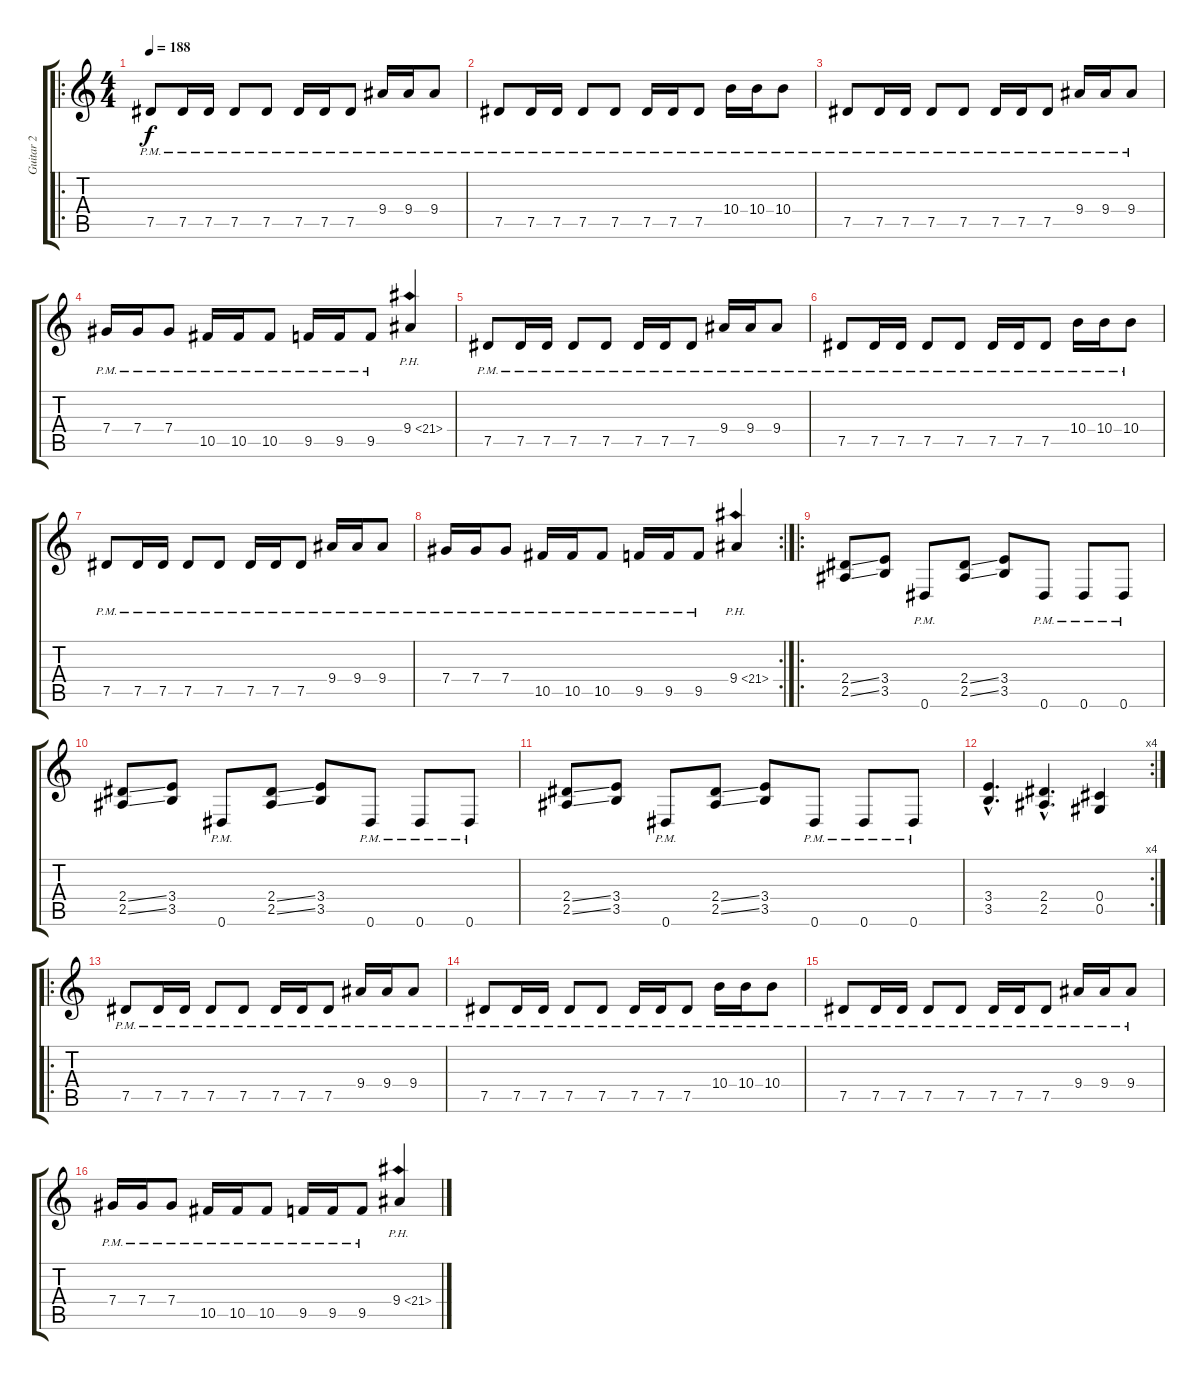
\track ("Guitar 2" "Guitar 2") {instrument distortionguitar}
\staff {score tabs}
\tuning (Eb4 Bb3 Gb3 Db3 Ab2 Eb2) {hide}
\ro
\ts (4 4)
\tempo 188
\clef g2
\ks c
7.5{pm}.8{dy f} 7.5{pm}.16 7.5{pm}.16 7.5{pm}.8 7.5{pm}.8 7.5{pm}.16 7.5{pm}.16 7.5{pm}.8 9.4{pm}.16 9.4{pm}.16 9.4{pm}.8 |
7.5{pm}.8 7.5{pm}.16 7.5{pm}.16 7.5{pm}.8 7.5{pm}.8 7.5{pm}.16 7.5{pm}.16 7.5{pm}.8 10.4{pm}.16 10.4{pm}.16 10.4{pm}.8 |
7.5{pm}.8 7.5{pm}.16 7.5{pm}.16 7.5{pm}.8 7.5{pm}.8 7.5{pm}.16 7.5{pm}.16 7.5{pm}.8 9.4{pm}.16 9.4{pm}.16 9.4{pm}.8 |
7.4{pm}.16 7.4{pm}.16 7.4{pm}.8 10.5{pm}.16 10.5{pm}.16 10.5{pm}.8 9.5{pm}.16 9.5{pm}.16 9.5{pm}.8 9.4{ph 12}.4 |
7.5{pm}.8 7.5{pm}.16 7.5{pm}.16 7.5{pm}.8 7.5{pm}.8 7.5{pm}.16 7.5{pm}.16 7.5{pm}.8 9.4{pm}.16 9.4{pm}.16 9.4{pm}.8 |
7.5{pm}.8 7.5{pm}.16 7.5{pm}.16 7.5{pm}.8 7.5{pm}.8 7.5{pm}.16 7.5{pm}.16 7.5{pm}.8 10.4{pm}.16 10.4{pm}.16 10.4{pm}.8 |
7.5{pm}.8 7.5{pm}.16 7.5{pm}.16 7.5{pm}.8 7.5{pm}.8 7.5{pm}.16 7.5{pm}.16 7.5{pm}.8 9.4{pm}.16 9.4{pm}.16 9.4{pm}.8 |
\rc 2
7.4{pm}.16 7.4{pm}.16 7.4{pm}.8 10.5{pm}.16 10.5{pm}.16 10.5{pm}.8 9.5{pm}.16 9.5{pm}.16 9.5{pm}.8 9.4{ph 12}.4 |
\ro
(2.4{ss} 2.5{ss}).8 (3.4 3.5).8 0.6{pm}.8 (2.4{ss} 2.5{ss}).8 (3.4 3.5).8 0.6{pm}.8 0.6{pm}.8 0.6{pm}.8 |
(2.4{ss} 2.5{ss}).8 (3.4 3.5).8 0.6{pm}.8 (2.4{ss} 2.5{ss}).8 (3.4 3.5).8 0.6{pm}.8 0.6{pm}.8 0.6{pm}.8 |
(2.4{ss} 2.5{ss}).8 (3.4 3.5).8 0.6{pm}.8 (2.4{ss} 2.5{ss}).8 (3.4 3.5).8 0.6{pm}.8 0.6{pm}.8 0.6{pm}.8 |
\rc 4
(3.4{hac} 3.5{hac}).4{d} (2.4{hac} 2.5{hac}).4{d} (0.4 0.5).4 |
\ro
7.5{pm}.8 7.5{pm}.16 7.5{pm}.16 7.5{pm}.8 7.5{pm}.8 7.5{pm}.16 7.5{pm}.16 7.5{pm}.8 9.4{pm}.16 9.4{pm}.16 9.4{pm}.8 |
7.5{pm}.8 7.5{pm}.16 7.5{pm}.16 7.5{pm}.8 7.5{pm}.8 7.5{pm}.16 7.5{pm}.16 7.5{pm}.8 10.4{pm}.16 10.4{pm}.16 10.4{pm}.8 |
7.5{pm}.8 7.5{pm}.16 7.5{pm}.16 7.5{pm}.8 7.5{pm}.8 7.5{pm}.16 7.5{pm}.16 7.5{pm}.8 9.4{pm}.16 9.4{pm}.16 9.4{pm}.8 |
7.4{pm}.16 7.4{pm}.16 7.4{pm}.8 10.5{pm}.16 10.5{pm}.16 10.5{pm}.8 9.5{pm}.16 9.5{pm}.16 9.5{pm}.8 9.4{ph 12}.4
